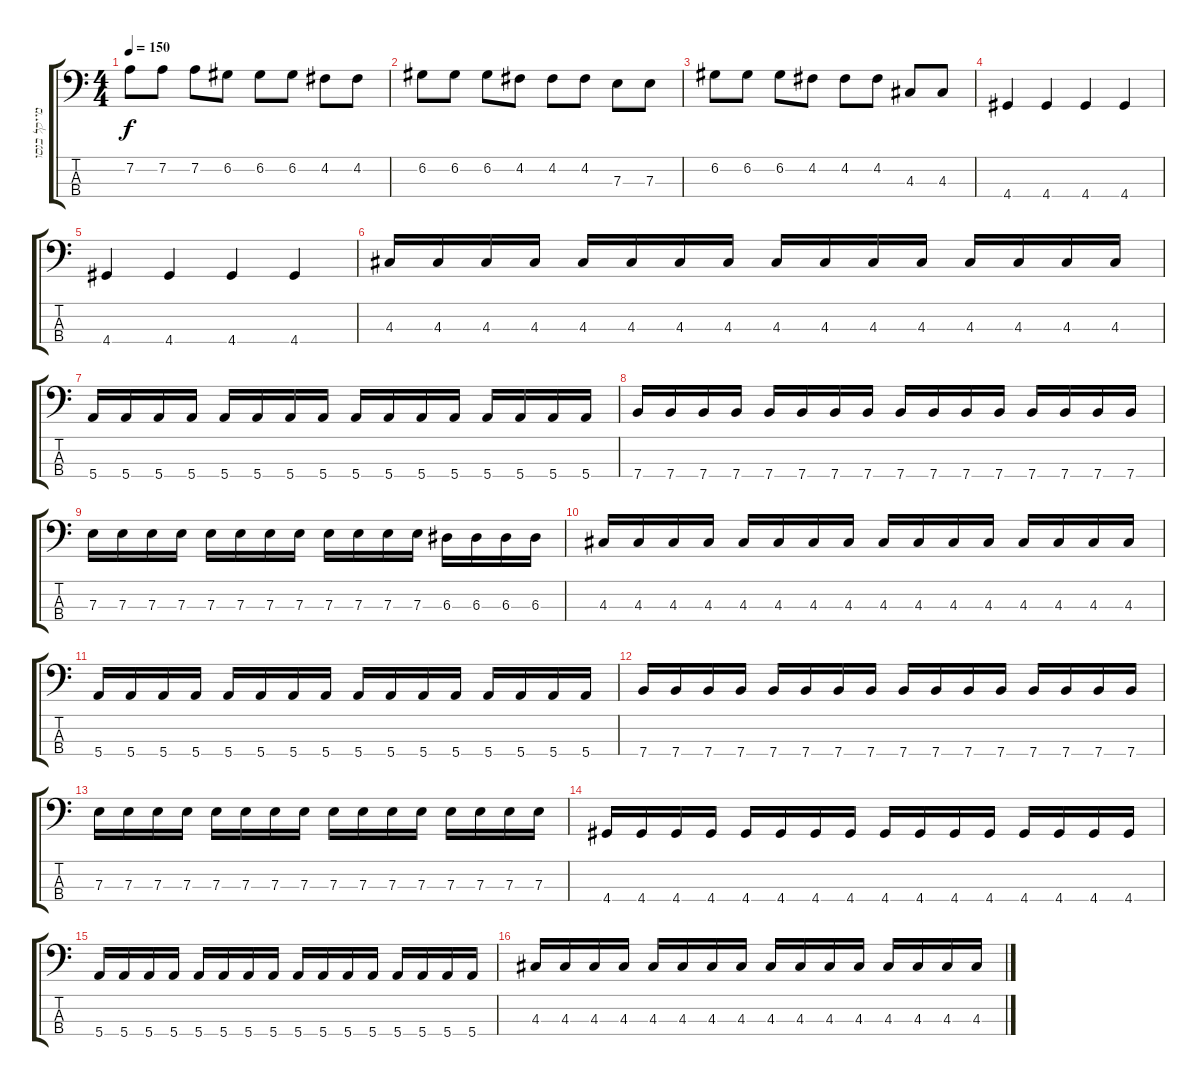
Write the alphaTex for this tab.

\track ("מייקל בנסון" "מייקל בנסו") {instrument electricbasspick}
\staff {score tabs}
\tuning (G2 D2 A1 E1) {hide}
\ts (4 4)
\tempo 150
\clef f4
\ks c
7.2.8{dy f} 7.2.8 7.2.8 6.2.8 6.2.8 6.2.8 4.2.8 4.2.8 |
6.2.8 6.2.8 6.2.8 4.2.8 4.2.8 4.2.8 7.3.8 7.3.8 |
6.2.8 6.2.8 6.2.8 4.2.8 4.2.8 4.2.8 4.3.8 4.3.8 |
4.4.4 4.4.4 4.4.4 4.4.4 |
4.4.4 4.4.4 4.4.4 4.4.4 |
4.3.16 4.3.16 4.3.16 4.3.16 4.3.16 4.3.16 4.3.16 4.3.16 4.3.16 4.3.16 4.3.16 4.3.16 4.3.16 4.3.16 4.3.16 4.3.16 |
5.4.16 5.4.16 5.4.16 5.4.16 5.4.16 5.4.16 5.4.16 5.4.16 5.4.16 5.4.16 5.4.16 5.4.16 5.4.16 5.4.16 5.4.16 5.4.16 |
7.4.16 7.4.16 7.4.16 7.4.16 7.4.16 7.4.16 7.4.16 7.4.16 7.4.16 7.4.16 7.4.16 7.4.16 7.4.16 7.4.16 7.4.16 7.4.16 |
7.3.16 7.3.16 7.3.16 7.3.16 7.3.16 7.3.16 7.3.16 7.3.16 7.3.16 7.3.16 7.3.16 7.3.16 6.3.16 6.3.16 6.3.16 6.3.16 |
4.3.16 4.3.16 4.3.16 4.3.16 4.3.16 4.3.16 4.3.16 4.3.16 4.3.16 4.3.16 4.3.16 4.3.16 4.3.16 4.3.16 4.3.16 4.3.16 |
5.4.16 5.4.16 5.4.16 5.4.16 5.4.16 5.4.16 5.4.16 5.4.16 5.4.16 5.4.16 5.4.16 5.4.16 5.4.16 5.4.16 5.4.16 5.4.16 |
7.4.16 7.4.16 7.4.16 7.4.16 7.4.16 7.4.16 7.4.16 7.4.16 7.4.16 7.4.16 7.4.16 7.4.16 7.4.16 7.4.16 7.4.16 7.4.16 |
7.3.16 7.3.16 7.3.16 7.3.16 7.3.16 7.3.16 7.3.16 7.3.16 7.3.16 7.3.16 7.3.16 7.3.16 7.3.16 7.3.16 7.3.16 7.3.16 |
4.4.16 4.4.16 4.4.16 4.4.16 4.4.16 4.4.16 4.4.16 4.4.16 4.4.16 4.4.16 4.4.16 4.4.16 4.4.16 4.4.16 4.4.16 4.4.16 |
5.4.16 5.4.16 5.4.16 5.4.16 5.4.16 5.4.16 5.4.16 5.4.16 5.4.16 5.4.16 5.4.16 5.4.16 5.4.16 5.4.16 5.4.16 5.4.16 |
4.3.16 4.3.16 4.3.16 4.3.16 4.3.16 4.3.16 4.3.16 4.3.16 4.3.16 4.3.16 4.3.16 4.3.16 4.3.16 4.3.16 4.3.16 4.3.16
